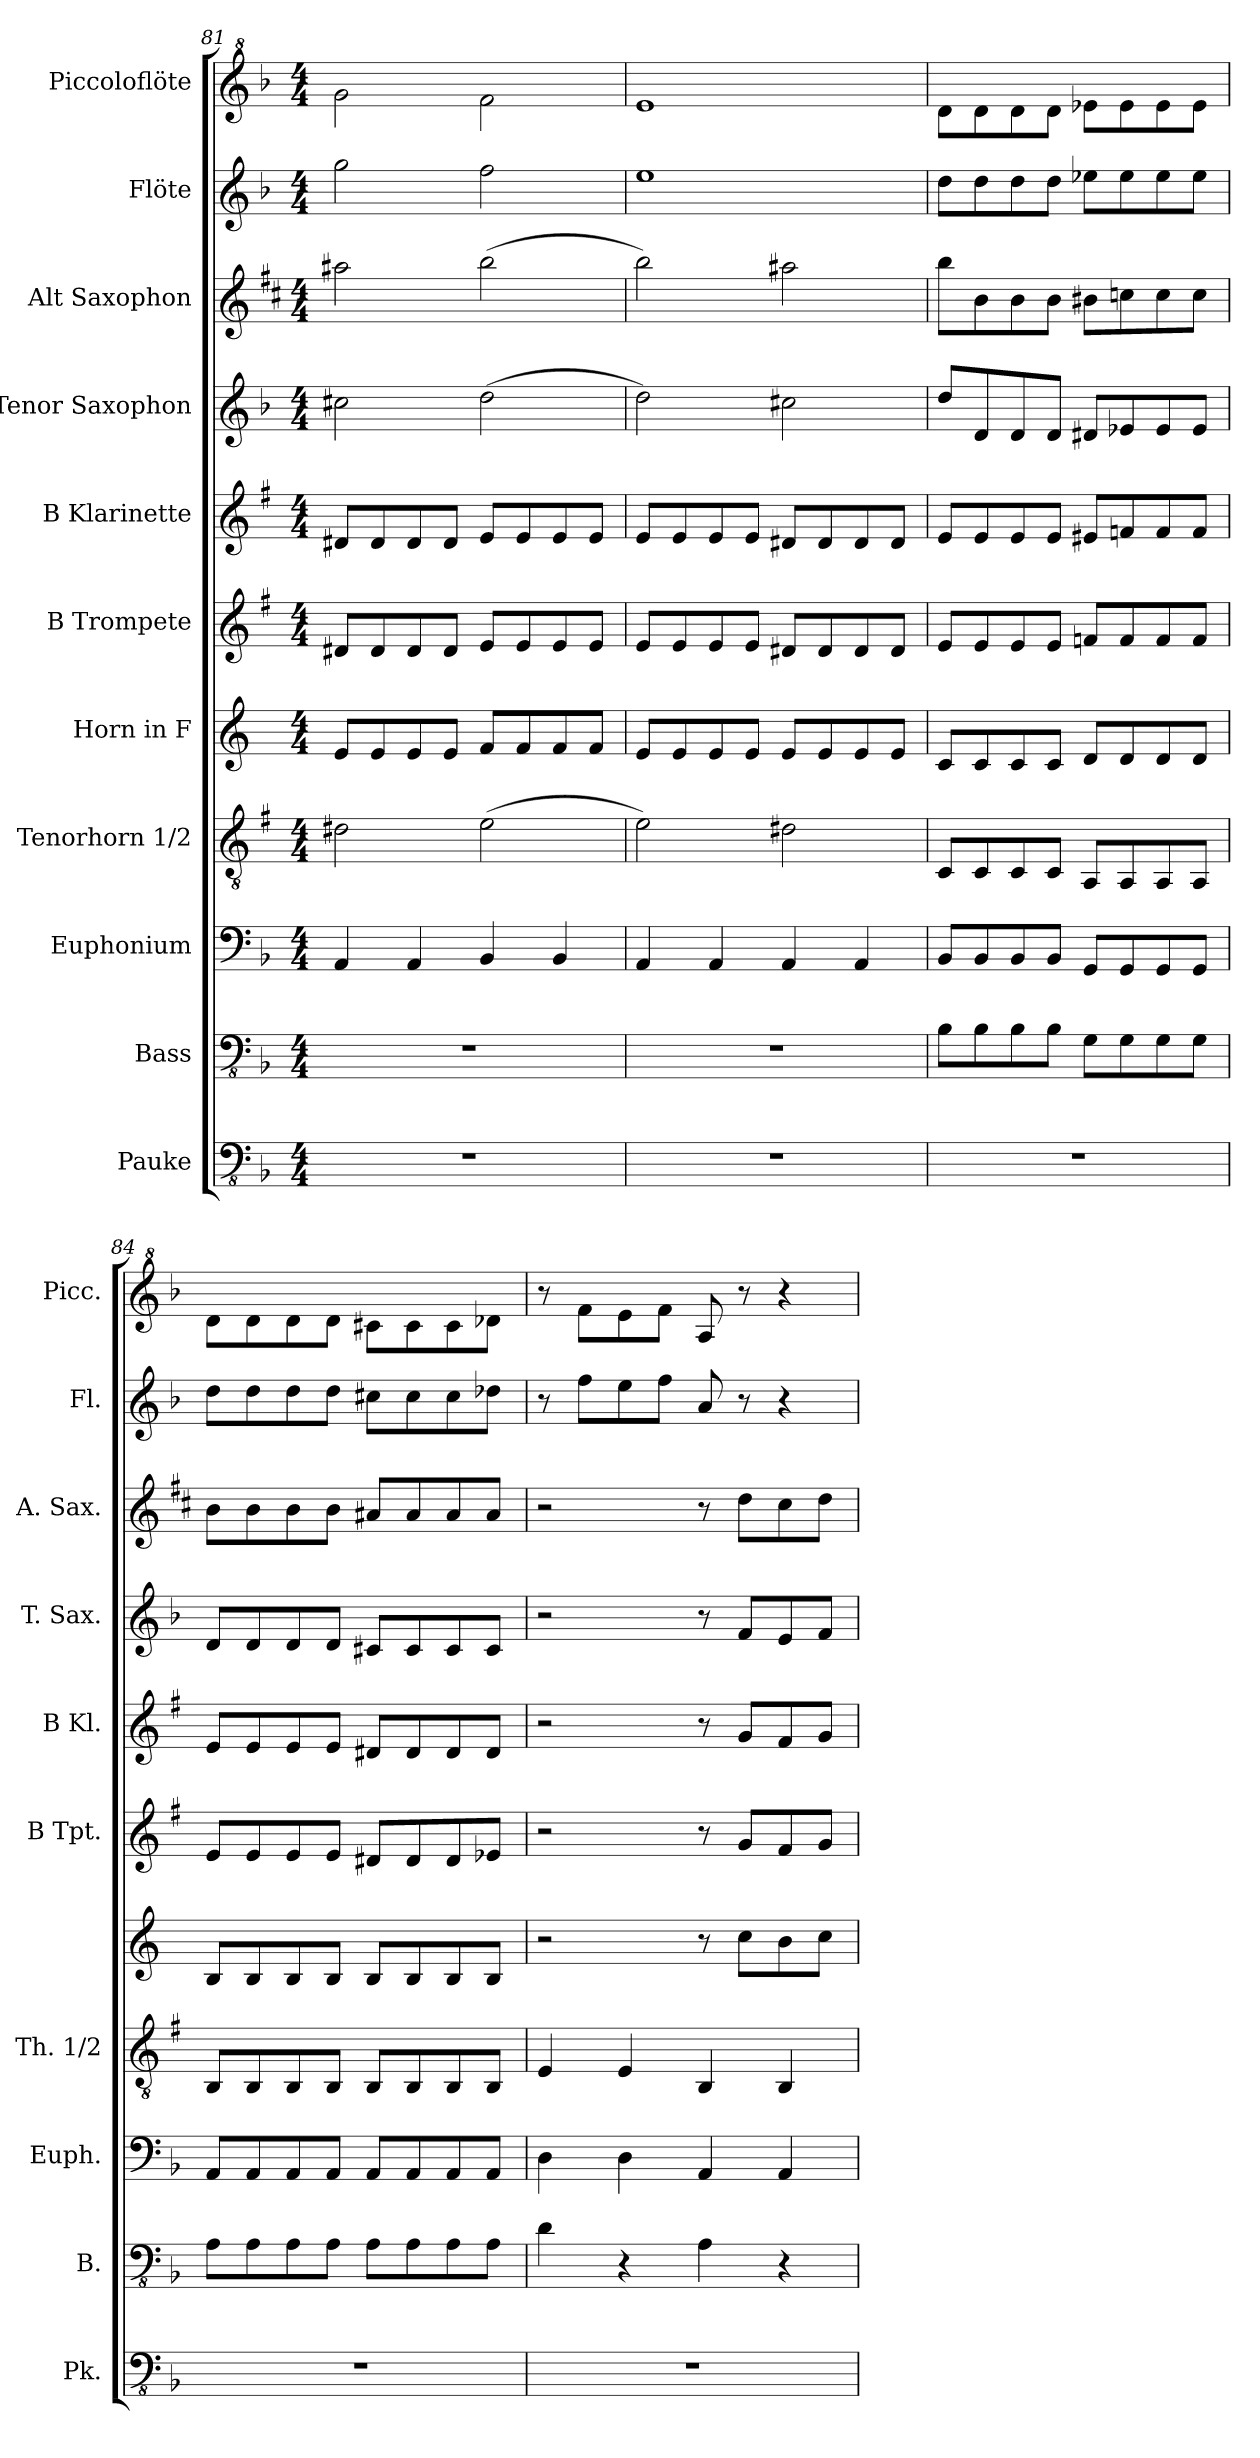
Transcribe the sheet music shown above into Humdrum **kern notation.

**kern	**kern	**kern	**kern	**kern	**kern	**kern	**kern	**kern	**kern	**kern
*part11	*part10	*part9	*part8	*part7	*part6	*part5	*part4	*part3	*part2	*part1
*staff11	*staff10	*staff9	*staff8	*staff7	*staff6	*staff5	*staff4	*staff3	*staff2	*staff1
*I"Pauke	*I"Bass	*I"Euphonium	*I"Tenorhorn 1/2	*I"Horn in F	*I"B Trompete	*I"B Klarinette	*I"Tenor Saxophon	*I"Alt Saxophon	*I"Flöte	*I"Piccoloflöte
*I'Pk.	*I'B.	*I'Euph.	*I'Th. 1/2	*	*I'B Tpt.	*I'B Kl.	*I'T. Sax.	*I'A. Sax.	*I'Fl.	*I'Picc.
*clefFv4	*clefFv4	*clefF4	*clefGv2	*clefG2	*clefG2	*clefG2	*clefG2	*clefG2	*clefG2	*clefG^2
*	*	*	*ITrd1c2	*ITrd4c7	*ITrd1c2	*ITrd1c2	*ITrd8c14	*ITrd5c9	*	*ITrd-7c-12
*k[b-]	*k[b-]	*k[b-]	*k[b-]	*k[b-]	*k[b-]	*k[b-]	*k[b-]	*k[b-]	*k[b-]	*k[b-]
*M4/4	*M4/4	*M4/4	*M4/4	*M4/4	*M4/4	*M4/4	*M4/4	*M4/4	*M4/4	*M4/4
=81	=81	=81	=81	=81	=81	=81	=81	=81	=81	=81
1r	1r	4AA/	2c#X\	8A/L	8c#X/L	8c#X/L	2c#X\	2cc#X\	2gg\	2ggg\
.	.	.	.	8A/	8c#/	8c#/	.	.	.	.
.	.	4AA/	.	8A/	8c#/	8c#/	.	.	.	.
.	.	.	.	8A/J	8c#/J	8c#/J	.	.	.	.
.	.	4BB-/	(2d\	8B-/L	8d/L	8d/L	(2d\	(2dd\	2ff\	2fff\
.	.	.	.	8B-/	8d/	8d/	.	.	.	.
.	.	4BB-/	.	8B-/	8d/	8d/	.	.	.	.
.	.	.	.	8B-/J	8d/J	8d/J	.	.	.	.
=82	=82	=82	=82	=82	=82	=82	=82	=82	=82	=82
1r	1r	4AA/	2d\)	8A/L	8d/L	8d/L	2d\)	2dd\)	1ee	1eee
.	.	.	.	8A/	8d/	8d/	.	.	.	.
.	.	4AA/	.	8A/	8d/	8d/	.	.	.	.
.	.	.	.	8A/J	8d/J	8d/J	.	.	.	.
.	.	4AA/	2c#X\	8A/L	8c#X/L	8c#X/L	2c#X\	2cc#X\	.	.
.	.	.	.	8A/	8c#/	8c#/	.	.	.	.
.	.	4AA/	.	8A/	8c#/	8c#/	.	.	.	.
.	.	.	.	8A/J	8c#/J	8c#/J	.	.	.	.
!!LO:PB:g=z
=83	=83	=83	=83	=83	=83	=83	=83	=83	=83	=83
1r	8BB-\L	8BB-/L	8BB-/L	8F/L	8d/L	8d/L	8d/L	8dd\L	8dd\L	8ddd\L
.	8BB-\	8BB-/	8BB-/	8F/	8d/	8d/	8D/	8d\	8dd\	8ddd\
.	8BB-\	8BB-/	8BB-/	8F/	8d/	8d/	8D/	8d\	8dd\	8ddd\
.	8BB-\J	8BB-/J	8BB-/J	8F/J	8d/J	8d/J	8D/J	8d\J	8dd\J	8ddd\J
.	8GG\L	8GG/L	8GG/L	8G/L	8e-X/L	8d#X/L	8D#X/L	8d#X\L	8ee-X\L	8eee-X\L
.	8GG\	8GG/	8GG/	8G/	8e-/	8e-X/	8E-X/	8e-X\	8ee-\	8eee-\
.	8GG\	8GG/	8GG/	8G/	8e-/	8e-/	8E-/	8e-\	8ee-\	8eee-\
.	8GG\J	8GG/J	8GG/J	8G/J	8e-/J	8e-/J	8E-/J	8e-\J	8ee-\J	8eee-\J
=84	=84	=84	=84	=84	=84	=84	=84	=84	=84	=84
1r	8AA\L	8AA/L	8AA/L	8E/L	8d/L	8d/L	8D/L	8d\L	8dd\L	8ddd\L
.	8AA\	8AA/	8AA/	8E/	8d/	8d/	8D/	8d\	8dd\	8ddd\
.	8AA\	8AA/	8AA/	8E/	8d/	8d/	8D/	8d\	8dd\	8ddd\
.	8AA\J	8AA/J	8AA/J	8E/J	8d/J	8d/J	8D/J	8d\J	8dd\J	8ddd\J
.	8AA\L	8AA/L	8AA/L	8E/L	8c#X/L	8c#X/L	8C#X/L	8c#X/L	8cc#X\L	8ccc#X\L
.	8AA\	8AA/	8AA/	8E/	8c#/	8c#/	8C#/	8c#/	8cc#\	8ccc#\
.	8AA\	8AA/	8AA/	8E/	8c#/	8c#/	8C#/	8c#/	8cc#\	8ccc#\
.	8AA\J	8AA/J	8AA/J	8E/J	8d-X/J	8c#/J	8C#/J	8c#/J	8dd-X\J	8ddd-X\J
=85	=85	=85	=85	=85	=85	=85	=85	=85	=85	=85
1r	4D\	4D\	4D/	2r	2r	2r	2r	2r	8r	8r
.	.	.	.	.	.	.	.	.	8ff\L	8fff\L
.	4r	4D\	4D/	.	.	.	.	.	8ee\	8eee\
.	.	.	.	.	.	.	.	.	8ff\J	8fff\J
.	4AA\	4AA/	4AA/	8r	8r	8r	8r	8r	8a/	8aa/
.	.	.	.	8f\L	8f/L	8f/L	8F/L	8f\L	8r	8r
.	4r	4AA/	4AA/	8e\	8e/	8e/	8E/	8e\	4r	4r
.	.	.	.	8f\J	8f/J	8f/J	8F/J	8f\J	.	.
=	=	=	=	=	=	=	=	=	=	=
*-	*-	*-	*-	*-	*-	*-	*-	*-	*-	*-
